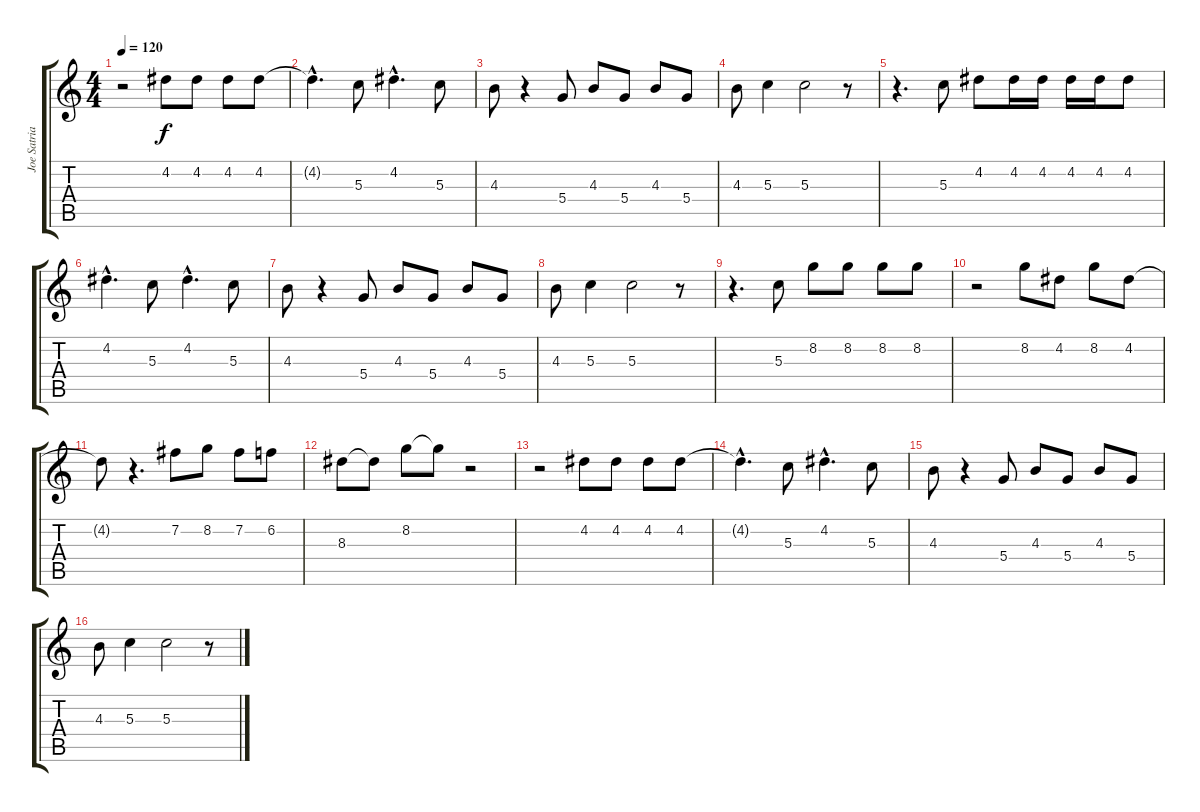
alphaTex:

\track ("Joe Satriani" "Joe Satria") {instrument overdrivenguitar}
\staff {score tabs}
\tuning (E4 B3 G3 D3 A2 E2) {hide}
\ts (4 4)
\tempo 120
\clef g2
\ks c
r.2{dy f} 4.2.8 4.2.8 4.2.8 4.2.8 |
4.2{hac t}.4{d} 5.3.8 4.2{hac}.4{d} 5.3.8 |
4.3.8 r.4 5.4.8 4.3.8 5.4.8 4.3.8 5.4.8 |
4.3.8 5.3.4 5.3.2 r.8 |
r.4{d} 5.3.8 4.2.8 4.2.16 4.2.16 4.2.16 4.2.16 4.2.8 |
4.2{hac}.4{d} 5.3.8 4.2{hac}.4{d} 5.3.8 |
4.3.8 r.4 5.4.8 4.3.8 5.4.8 4.3.8 5.4.8 |
4.3.8 5.3.4 5.3.2 r.8 |
r.4{d} 5.3.8 8.2.8 8.2.8 8.2.8 8.2.8 |
r.2 8.2.8 4.2.8 8.2.8 4.2.8 |
4.2{t}.8 r.4{d} 7.2.8 8.2.8 7.2.8 6.2.8 |
8.3.8 8.3{t}.8 8.2.8 8.2{t}.8 r.2 |
r.2 4.2.8 4.2.8 4.2.8 4.2.8 |
4.2{hac t}.4{d} 5.3.8 4.2{hac}.4{d} 5.3.8 |
4.3.8 r.4 5.4.8 4.3.8 5.4.8 4.3.8 5.4.8 |
4.3.8 5.3.4 5.3.2 r.8
